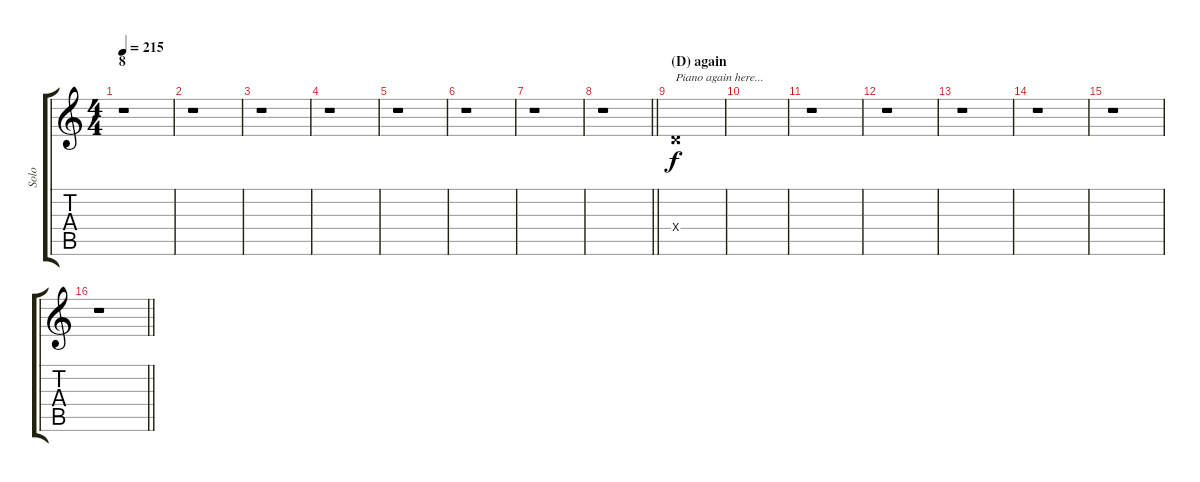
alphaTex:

\track ("Solo" "Solo") {instrument distortionguitar}
\staff {score tabs}
\tuning (E4 B3 G3 D3 A2 E2) {hide}
\ts (4 4)
\section ("" "8")
\tempo 215
\clef g2
\ks c
r.1{dy f} |
r.1 |
r.1 |
r.1 |
r.1 |
r.1 |
r.1 |
\barLineRight lightlight
r.1 |
\section ("" "(D) again")
0.4{x}.1{txt "Piano again here..."} |
|
r.1 |
r.1 |
r.1 |
r.1 |
r.1 |
\barLineRight lightlight
r.1
